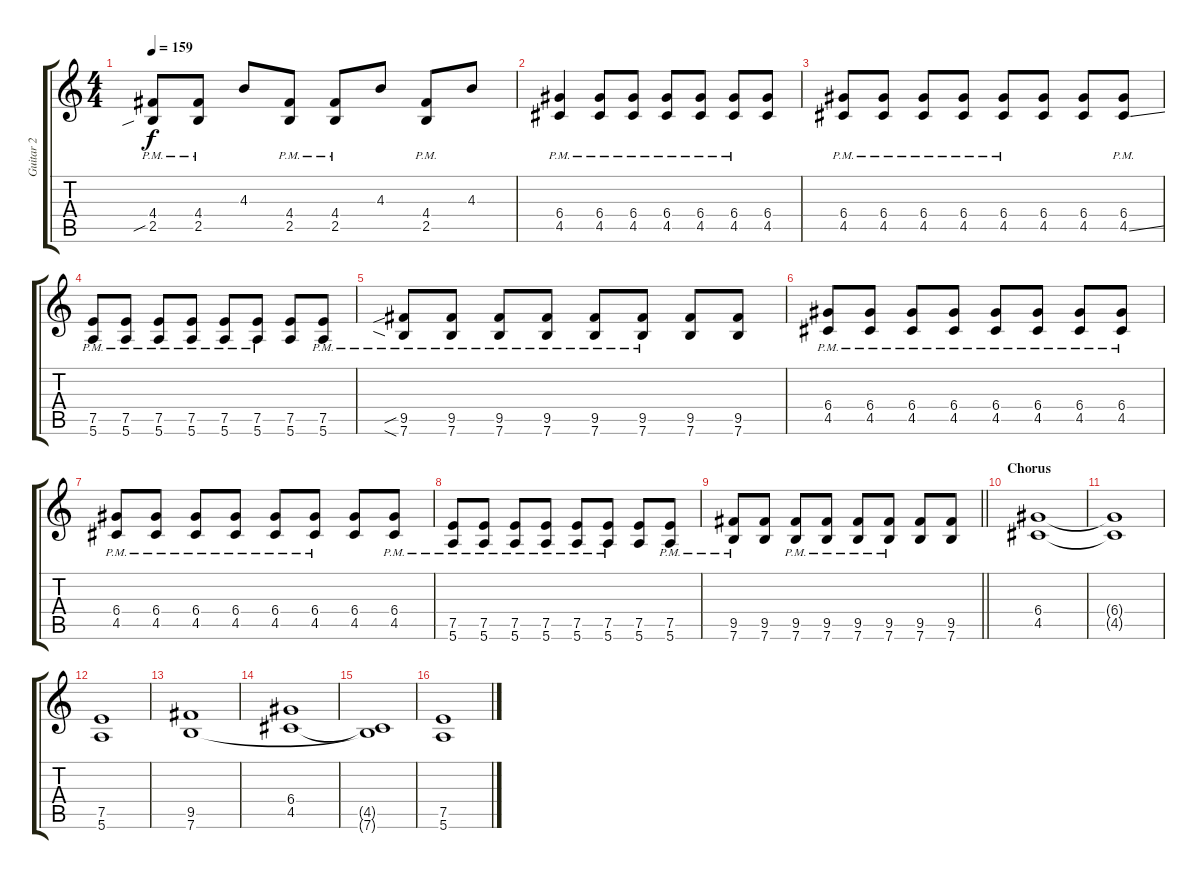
\track ("Guitar 2" "Guitar 2") {instrument distortionguitar}
\staff {score tabs}
\tuning (E4 B3 G3 D3 A2 E2) {hide}
\ts (4 4)
\tempo 159
\clef g2
\ks c
(4.4 2.5{sib pm}).8{dy f} (4.4 2.5{pm}).8 4.3.8 (4.4 2.5{pm}).8 (4.4 2.5{pm}).8 4.3.8 (4.4 2.5{pm}).8 4.3.8 |
(6.4{pm} 4.5{pm}).4 (6.4{pm} 4.5{pm}).8 (6.4{pm} 4.5{pm}).8 (6.4{pm} 4.5{pm}).8 (6.4{pm} 4.5{pm}).8 (6.4{pm} 4.5{pm}).8 (6.4 4.5).8 |
(6.4{pm} 4.5{pm}).8 (6.4{pm} 4.5{pm}).8 (6.4{pm} 4.5{pm}).8 (6.4{pm} 4.5{pm}).8 (6.4{pm} 4.5{pm}).8 (6.4 4.5).8 (6.4 4.5).8 (6.4{pm} 4.5{ss pm}).8 |
(7.5{pm} 5.6{pm}).8 (7.5{pm} 5.6{pm}).8 (7.5{pm} 5.6{pm}).8 (7.5{pm} 5.6{pm}).8 (7.5{pm} 5.6{pm}).8 (7.5{pm} 5.6{pm}).8 (7.5 5.6).8 (7.5{pm} 5.6{pm}).8 |
(9.5{sib pm} 7.6{sia pm}).8 (9.5{pm} 7.6).8 (9.5{pm} 7.6{pm}).8 (9.5{pm} 7.6{pm}).8 (9.5{pm} 7.6{pm}).8 (9.5{pm} 7.6{pm}).8 (9.5 7.6).8 (9.5 7.6).8 |
(6.4{pm} 4.5{pm}).8 (6.4{pm} 4.5{pm}).8 (6.4{pm} 4.5{pm}).8 (6.4{pm} 4.5{pm}).8 (6.4{pm} 4.5{pm}).8 (6.4{pm} 4.5{pm}).8 (6.4{pm} 4.5{pm}).8 (6.4{pm} 4.5{pm}).8 |
(6.4{pm} 4.5{pm}).8 (6.4{pm} 4.5{pm}).8 (6.4{pm} 4.5{pm}).8 (6.4{pm} 4.5{pm}).8 (6.4{pm} 4.5{pm}).8 (6.4{pm} 4.5{pm}).8 (6.4 4.5).8 (6.4{pm} 4.5{pm}).8 |
(7.5{pm} 5.6{pm}).8 (7.5{pm} 5.6{pm}).8 (7.5{pm} 5.6{pm}).8 (7.5{pm} 5.6{pm}).8 (7.5{pm} 5.6{pm}).8 (7.5{pm} 5.6{pm}).8 (7.5 5.6).8 (7.5{pm} 5.6{pm}).8 |
\barLineRight lightlight
(9.5{pm} 7.6{pm}).8 (9.5 7.6).8 (9.5{pm} 7.6{pm}).8 (9.5{pm} 7.6{pm}).8 (9.5{pm} 7.6{pm}).8 (9.5{pm} 7.6{pm}).8 (9.5 7.6).8 (9.5 7.6).8 |
\section ("" "Chorus")
(6.4 4.5).1 |
(6.4{t} 4.5{t}).1 |
(7.5 5.6).1 |
(9.5 7.6).1 |
(6.4 4.5).1 |
(4.5{t} 7.6{t}).1 |
(7.5 5.6).1
